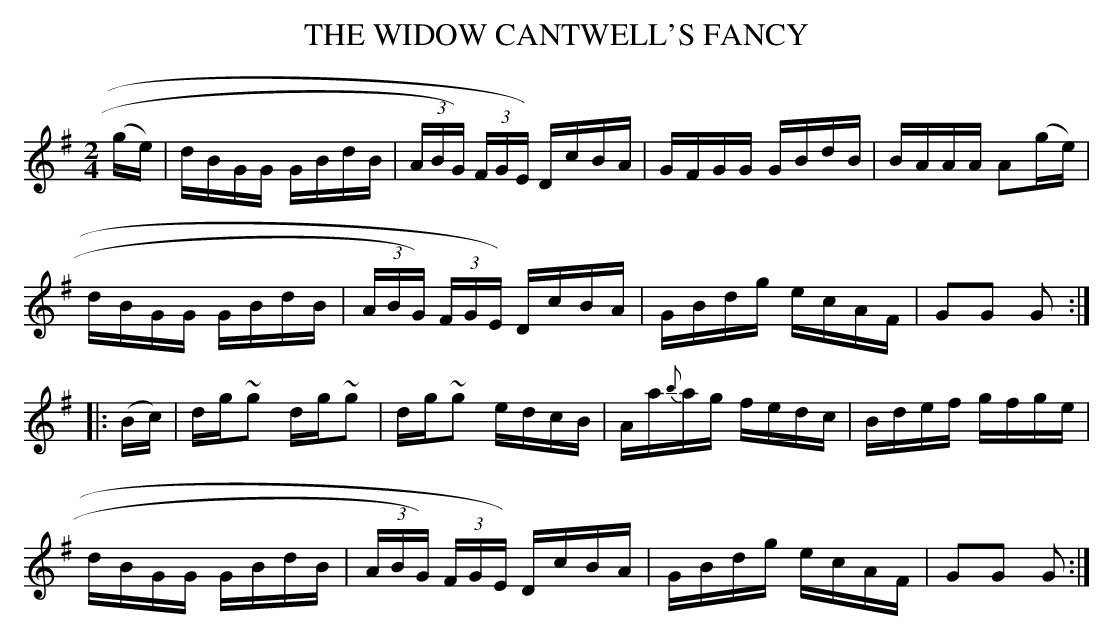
X:1
T: THE WIDOW CANTWELL'S FANCY
M: 2/4
L: 1/16
K: G
(ge)|dBGG GBdB|(3ABG) (3FGE) DcBA|GFGG GBdB|BAAA A2(ge)|
dBGG GBdB|(3ABG) (3FGE) DcBA|GBdg ecAF|G2G2 G2:|
|:(Bc)|dg~g2 dg~g2|dg~g2 edcB|Aa{b}ag fedc|Bdef gfge|
dBGG GBdB|(3ABG) (3FGE) DcBA|GBdg ecAF|G2G2 G2:|
